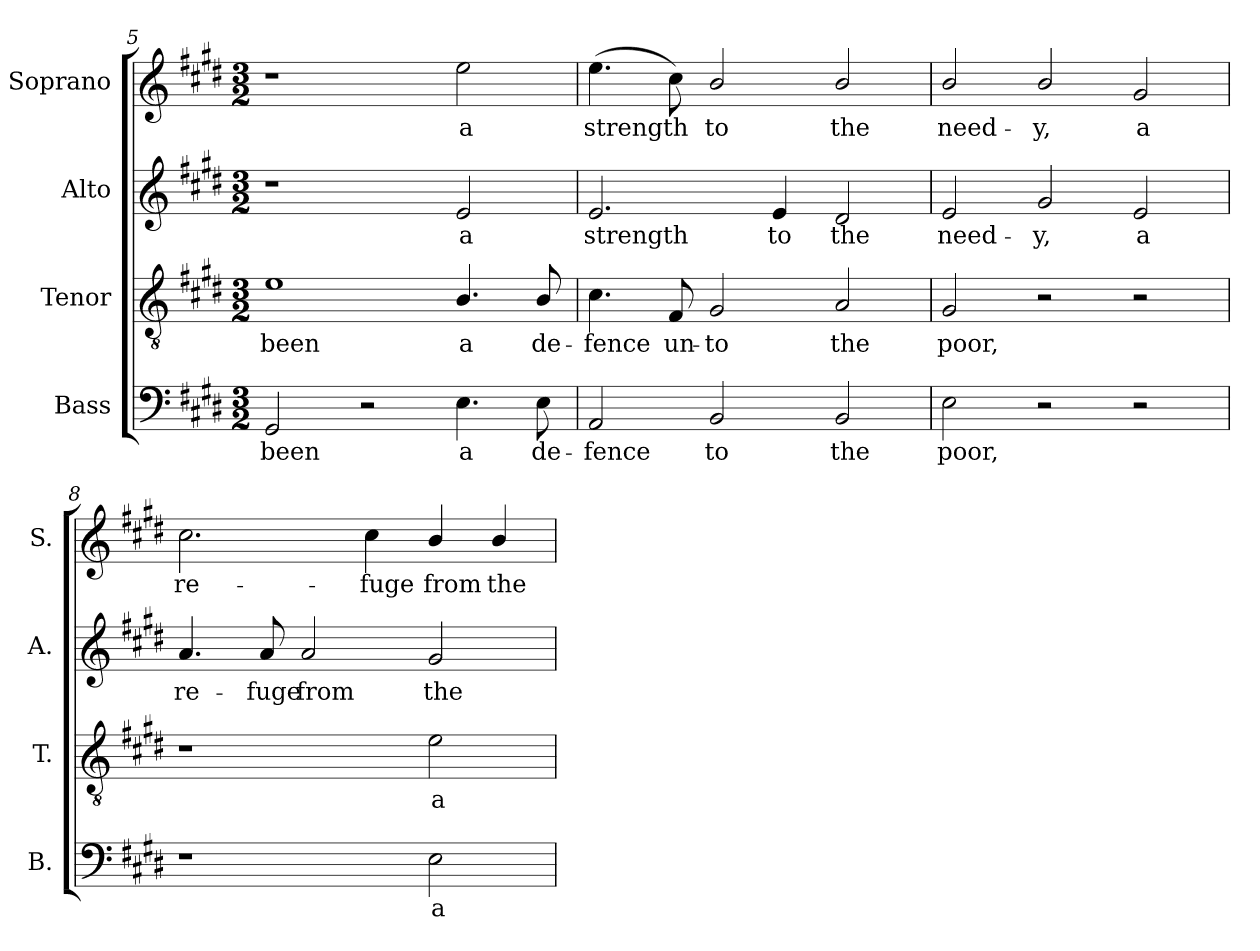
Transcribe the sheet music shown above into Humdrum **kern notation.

**kern	**text	**kern	**text	**kern	**text	**kern	**text
*part4	*part4	*part3	*part3	*part2	*part2	*part1	*part1
*staff4	*staff4	*staff3	*staff3	*staff2	*staff2	*staff1	*staff1
*I"Bass	*	*I"Tenor	*	*I"Alto	*	*I"Soprano	*
*I'B.	*	*I'T.	*	*I'A.	*	*I'S.	*
!!LO:LB:g=z
*clefF4	*	*clefGv2	*	*clefG2	*	*clefG2	*
*	*	*ITrd7c12	*	*	*	*	*
*k[f#c#g#d#]	*	*k[f#c#g#d#]	*	*k[f#c#g#d#]	*	*k[f#c#g#d#]	*
*E:	*	*E:	*	*E:	*	*E:	*
*M3/2	*	*M3/2	*	*M3/2	*	*M3/2	*
=5	=5	=5	=5	=5	=5	=5	=5
!	!LO:LY:b:color=#000000	!	!	!	!	!	!
!	!	!	!LO:LY:b:color=#000000	!	!	!	!
2GG#i/	been	1Ei	been	1r	.	1r	.
2r	.	.	.	.	.	.	.
!	!LO:LY:b:color=#000000	!	!	!	!	!	!
!	!	!	!LO:LY:b:color=#000000	!	!	!	!
!	!	!	!	!	!LO:LY:b:color=#000000	!	!
!	!	!	!	!	!	!	!LO:LY:b:color=#000000
4.Ei\	a	4.BBi/	a	2ei/	a	2eei\	a
!	!LO:LY:b:color=#000000	!	!	!	!	!	!
!	!	!	!LO:LY:b:color=#000000	!	!	!	!
8Ei\	de-	8BBi/	de-	.	.	.	.
=6	=6	=6	=6	=6	=6	=6	=6
!	!LO:LY:b:color=#000000	!	!	!	!	!	!
!	!	!	!LO:LY:b:color=#000000	!	!	!	!
!	!	!	!	!	!LO:LY:b:color=#000000	!	!
!	!	!	!	!	!	!	!LO:LY:b:color=#000000
2AAi/	-fence	4.C#i\	-fence	2.ei/	strength	(4.eei\	strength
!	!	!	!LO:LY:b:color=#000000	!	!	!	!
.	.	8FF#i/	un-	.	.	8cc#i\)	.
!	!LO:LY:b:color=#000000	!	!	!	!	!	!
!	!	!	!LO:LY:b:color=#000000	!	!	!	!
!	!	!	!	!	!	!	!LO:LY:b:color=#000000
2BBi/	to	2GG#i/	-to	.	.	2bi/	to
!	!	!	!	!	!LO:LY:b:color=#000000	!	!
.	.	.	.	4ei/	to	.	.
!	!LO:LY:b:color=#000000	!	!	!	!	!	!
!	!	!	!LO:LY:b:color=#000000	!	!	!	!
!	!	!	!	!	!LO:LY:b:color=#000000	!	!
!	!	!	!	!	!	!	!LO:LY:b:color=#000000
2BBi/	the	2AAi/	the	2d#i/	the	2bi/	the
=7	=7	=7	=7	=7	=7	=7	=7
!	!LO:LY:b:color=#000000	!	!	!	!	!	!
!	!	!	!LO:LY:b:color=#000000	!	!	!	!
!	!	!	!	!	!LO:LY:b:color=#000000	!	!
!	!	!	!	!	!	!	!LO:LY:b:color=#000000
2Ei\	poor,	2GG#i/	poor,	2ei/	need-	2bi/	need-
!	!	!	!	!	!LO:LY:b:color=#000000	!	!
!	!	!	!	!	!	!	!LO:LY:b:color=#000000
2r	.	2r	.	2g#i/	-y,	2bi/	-y,
!	!	!	!	!	!LO:LY:b:color=#000000	!	!
!	!	!	!	!	!	!	!LO:LY:b:color=#000000
2r	.	2r	.	2ei/	a	2g#i/	a
=8	=8	=8	=8	=8	=8	=8	=8
!	!	!	!	!	!LO:LY:b:color=#000000	!	!
!	!	!	!	!	!	!	!LO:LY:b:color=#000000
1r	.	1r	.	4.ai/	re-	2.cc#i\	re-
!	!	!	!	!	!LO:LY:b:color=#000000	!	!
.	.	.	.	8ai/	-fuge	.	.
!	!	!	!	!	!LO:LY:b:color=#000000	!	!
.	.	.	.	2ai/	from	.	.
!	!	!	!	!	!	!	!LO:LY:b:color=#000000
.	.	.	.	.	.	4cc#i\	-fuge
!	!LO:LY:b:color=#000000	!	!	!	!	!	!
!	!	!	!LO:LY:b:color=#000000	!	!	!	!
!	!	!	!	!	!LO:LY:b:color=#000000	!	!
!	!	!	!	!	!	!	!LO:LY:b:color=#000000
2Ei\	a	2Ei\	a	2g#i/	the	4bi/	from
!	!	!	!	!	!	!	!LO:LY:b:color=#000000
.	.	.	.	.	.	4bi/	the
=	=	=	=	=	=	=	=
*-	*-	*-	*-	*-	*-	*-	*-
